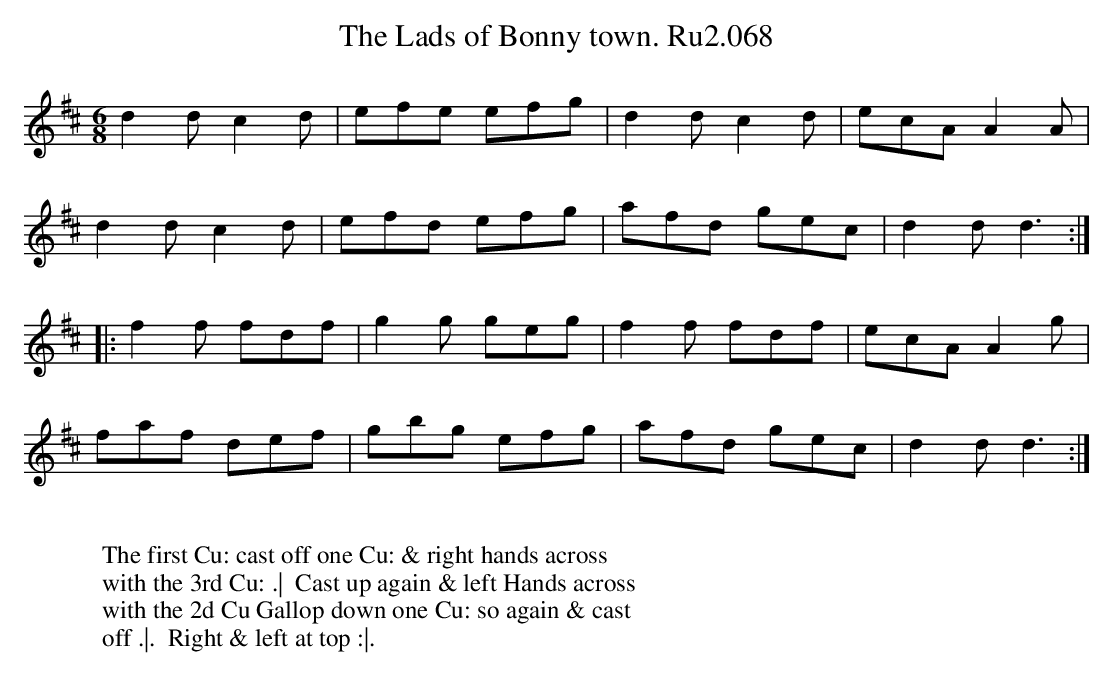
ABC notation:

X:1
T:Lads of Bonny town. Ru2.068, The
L:1/8
M:6/8
K:D
d2d c2d| efe efg|d2d c2d|ecA A2A|
d2d c2d|efd efg|afd gec|d2d d3:|
|: f2f fdf|g2g geg|f2f fdf|ecA A2g|
faf def|gbg efg|afd gec|d2d d3 :|
W:
W: The first Cu: cast off one Cu: & right hands across
W: with the 3rd Cu: .|  Cast up again & left Hands across
W: with the 2d Cu Gallop down one Cu: so again & cast
W: off .|.  Right & left at top :|.
